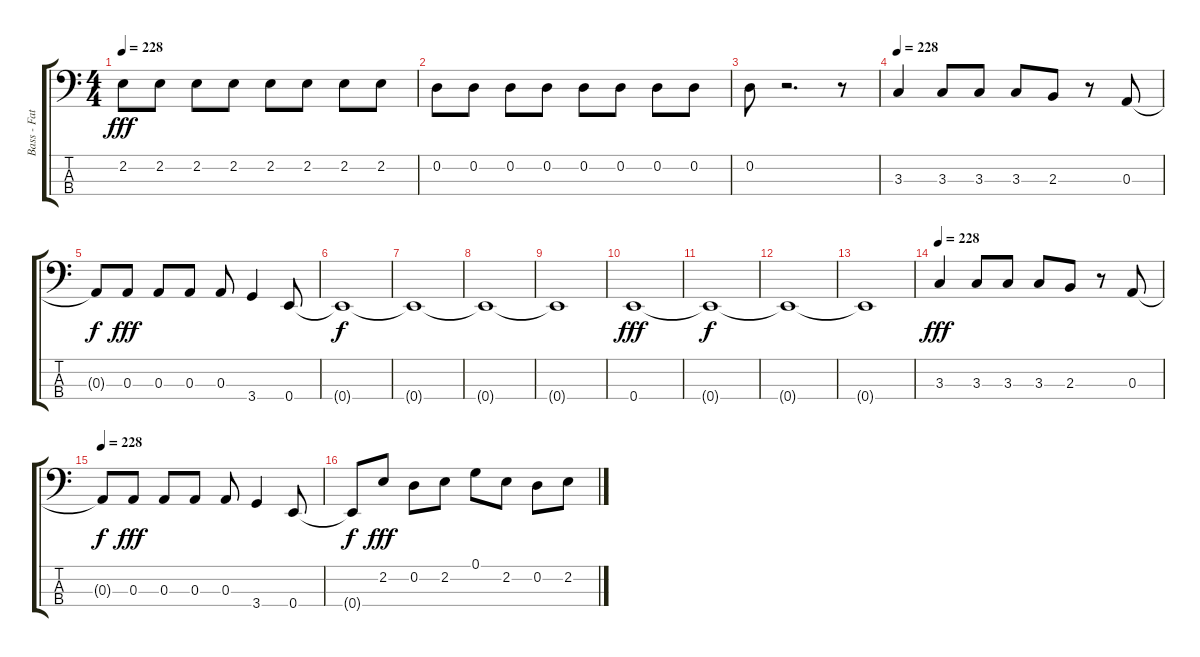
\track ("Bass - Fat Mike" "Bass - Fat") {instrument electricbasspick}
\staff {score tabs}
\tuning (G2 D2 A1 E1) {hide}
\ts (4 4)
\tempo 228
\clef f4
\ks c
2.2.8{dy fff} 2.2.8 2.2.8 2.2.8 2.2.8 2.2.8 2.2.8 2.2.8 |
0.2.8 0.2.8 0.2.8 0.2.8 0.2.8 0.2.8 0.2.8 0.2.8 |
0.2.8 r.2{d} r.8 |
\tempo 228
3.3.4 3.3.8 3.3.8 3.3.8 2.3.8 r.8 0.3.8 |
0.3{t}.8{dy f} 0.3.8{dy fff} 0.3.8 0.3.8 0.3.8 3.4.4 0.4.8 |
0.4{t}.1{dy f} |
0.4{t}.1 |
0.4{t}.1 |
0.4{t}.1 |
0.4.1{dy fff} |
0.4{t}.1{dy f} |
0.4{t}.1 |
0.4{t}.1 |
\tempo 228
3.3.4{dy fff} 3.3.8 3.3.8 3.3.8 2.3.8 r.8 0.3.8 |
\tempo 228
0.3{t}.8{dy f} 0.3.8{dy fff} 0.3.8 0.3.8 0.3.8 3.4.4 0.4.8 |
0.4{t}.8{dy f} 2.2.8{dy fff} 0.2.8 2.2.8 0.1.8 2.2.8 0.2.8 2.2.8
